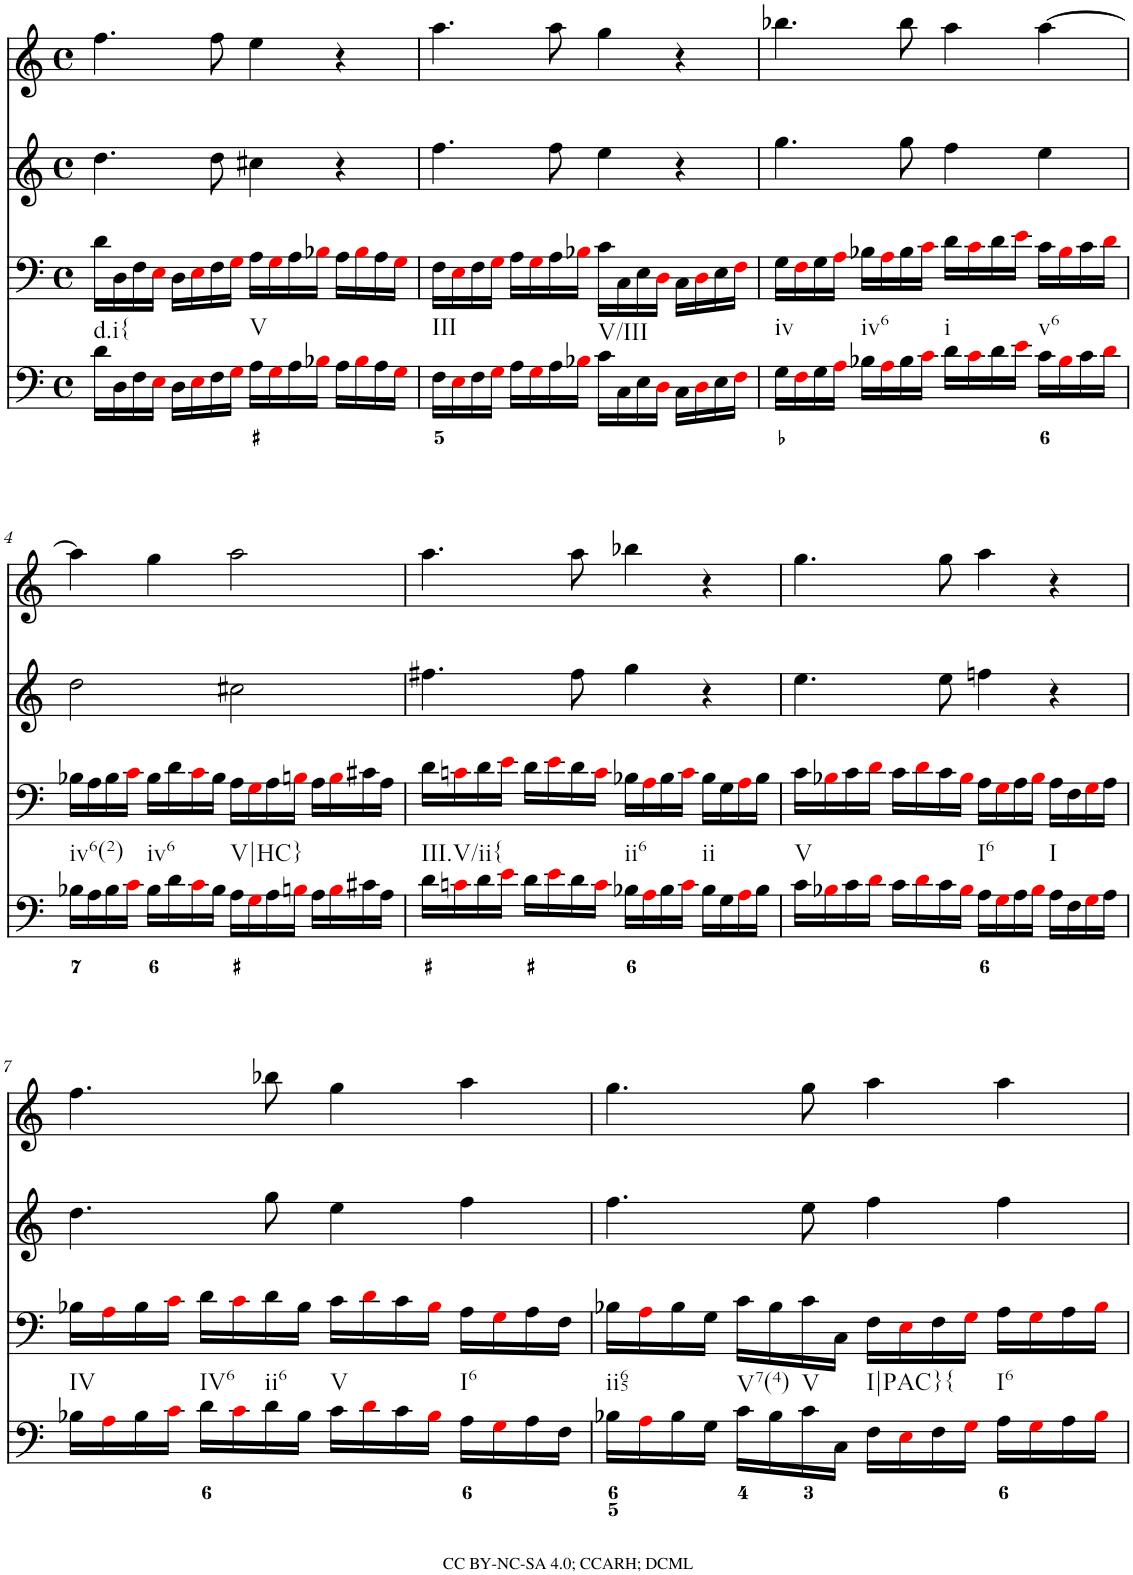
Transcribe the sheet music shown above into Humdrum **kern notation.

**kern	**kern	**kern	**kern
*part4	*part3	*part2	*part1
*staff4	*staff3	*staff2	*staff1
*I"Piano	*I"Piano	*I"Piano	*I"Piano
*I'Pno	*I'Pno	*I'Pno	*I'Pno
*clefF4	*clefF4	*clefG2	*clefG2
*k[]	*k[]	*k[]	*k[]
*M4/4	*M4/4	*M4/4	*M4/4
*met(c)	*met(c)	*met(c)	*met(c)
=1	=1	=1	=1
!	!LO:TX:b:t=d.i{	!	!
16d\LL	16d\LL	4.dd\	4.ff\
16D\	16D\	.	.
16F\	16F\	.	.
16Ei\JJ	16Ei\JJ	.	.
16D\LL	16D\LL	.	.
16Ei\	16Ei\	.	.
16F\	16F\	8dd\	8ff\
16Gi\JJ	16Gi\JJ	.	.
!	!LO:TX:b:t=V	!	!
16A\LL	16A\LL	4cc#X\	4ee\
16Gi\	16Gi\	.	.
16A\	16A\	.	.
16B-Xi\JJ	16B-Xi\JJ	.	.
16A\LL	16A\LL	4r	4r
16B-i\	16B-i\	.	.
16A\	16A\	.	.
16Gi\JJ	16Gi\JJ	.	.
=2	=2	=2	=2
!	!LO:TX:b:t=III	!	!
16F\LL	16F\LL	4.ff\	4.aa\
16Ei\	16Ei\	.	.
16F\	16F\	.	.
16Gi\JJ	16Gi\JJ	.	.
16A\LL	16A\LL	.	.
16Gi\	16Gi\	.	.
16A\	16A\	8ff\	8aa\
16B-Xi\JJ	16B-Xi\JJ	.	.
!	!LO:TX:b:t=V/III	!	!
16c\LL	16c\LL	4ee\	4gg\
16C\	16C\	.	.
16E\	16E\	.	.
16Di\JJ	16Di\JJ	.	.
16C\LL	16C\LL	4r	4r
16Di\	16Di\	.	.
16E\	16E\	.	.
16Fi\JJ	16Fi\JJ	.	.
=3	=3	=3	=3
!	!LO:TX:b:t=iv	!	!
16G\LL	16G\LL	4.gg\	4.bb-X\
16Fi\	16Fi\	.	.
16G\	16G\	.	.
16Ai\JJ	16Ai\JJ	.	.
!	!LO:TX:b:t=iv6	!	!
16B-X\LL	16B-X\LL	.	.
16Ai\	16Ai\	.	.
16B-\	16B-\	8gg\	8bb-\
16ci\JJ	16ci\JJ	.	.
!	!LO:TX:b:t=i	!	!
16d\LL	16d\LL	4ff\	4aa\
16ci\	16ci\	.	.
16d\	16d\	.	.
16ei\JJ	16ei\JJ	.	.
!	!LO:TX:b:t=v6	!	!
16c\LL	16c\LL	4ee\	[4aa\
16B-i\	16B-i\	.	.
16c\	16c\	.	.
16di\JJ	16di\JJ	.	.
!!LO:LB:g=z
=4	=4	=4	=4
!	!LO:TX:b:t=iv6(2)	!	!
16B-X\LL	16B-X\LL	2dd\	4aa\]
16A\	16A\	.	.
16B-\	16B-\	.	.
16ci\JJ	16ci\JJ	.	.
!	!LO:TX:b:t=iv6	!	!
16B-\LL	16B-\LL	.	4gg\
16d\	16d\	.	.
16ci\	16ci\	.	.
16B-\JJ	16B-\JJ	.	.
!	!LO:TX:b:t=V|HC}	!	!
16A\LL	16A\LL	2cc#X\	2aa\
16Gi\	16Gi\	.	.
16A\	16A\	.	.
16Bni\JJ	16Bni\JJ	.	.
16A\LL	16A\LL	.	.
16Bi\	16Bi\	.	.
16c#X\	16c#X\	.	.
16A\JJ	16A\JJ	.	.
=5	=5	=5	=5
!	!LO:TX:b:t=III.V/ii{	!	!
16d\LL	16d\LL	4.ff#X\	4.aa\
16cni\	16cni\	.	.
16d\	16d\	.	.
16ei\JJ	16ei\JJ	.	.
16d\LL	16d\LL	.	.
16ei\	16ei\	.	.
16d\	16d\	8ff#\	8aa\
16ci\JJ	16ci\JJ	.	.
!	!LO:TX:b:t=ii6	!	!
16B-X\LL	16B-X\LL	4gg\	4bb-X\
16Ai\	16Ai\	.	.
16B-\	16B-\	.	.
16ci\JJ	16ci\JJ	.	.
!	!LO:TX:b:t=ii	!	!
16B-\LL	16B-\LL	4r	4r
16G\	16G\	.	.
16Ai\	16Ai\	.	.
16B-\JJ	16B-\JJ	.	.
=6	=6	=6	=6
!	!LO:TX:b:t=V	!	!
16c\LL	16c\LL	4.ee\	4.gg\
16B-Xi\	16B-Xi\	.	.
16c\	16c\	.	.
16di\JJ	16di\JJ	.	.
16c\LL	16c\LL	.	.
16di\	16di\	.	.
16c\	16c\	8ee\	8gg\
16B-i\JJ	16B-i\JJ	.	.
!	!LO:TX:b:t=I6	!	!
16A\LL	16A\LL	4ffn\	4aa\
16Gi\	16Gi\	.	.
16A\	16A\	.	.
16B-i\JJ	16B-i\JJ	.	.
!	!LO:TX:b:t=I	!	!
16A\LL	16A\LL	4r	4r
16F\	16F\	.	.
16Gi\	16Gi\	.	.
16A\JJ	16A\JJ	.	.
!!LO:LB:g=z
=7	=7	=7	=7
!	!LO:TX:b:t=IV	!	!
16B-X\LL	16B-X\LL	4.dd\	4.ff\
16Ai\	16Ai\	.	.
16B-\	16B-\	.	.
16ci\JJ	16ci\JJ	.	.
!	!LO:TX:b:t=IV6	!	!
16d\LL	16d\LL	.	.
16ci\	16ci\	.	.
!	!LO:TX:b:t=ii6	!	!
16d\	16d\	8gg\	8bb-X\
16B-\JJ	16B-\JJ	.	.
!	!LO:TX:b:t=V	!	!
16c\LL	16c\LL	4ee\	4gg\
16di\	16di\	.	.
16c\	16c\	.	.
16B-i\JJ	16B-i\JJ	.	.
!	!LO:TX:b:t=I6	!	!
16A\LL	16A\LL	4ff\	4aa\
16Gi\	16Gi\	.	.
16A\	16A\	.	.
16F\JJ	16F\JJ	.	.
=8	=8	=8	=8
!	!LO:TX:b:t=ii65	!	!
16B-X\LL	16B-X\LL	4.ff\	4.gg\
16Ai\	16Ai\	.	.
16B-\	16B-\	.	.
16G\JJ	16G\JJ	.	.
!	!LO:TX:b:t=V7(4)	!	!
16c\LL	16c\LL	.	.
16B-\	16B-\	.	.
!	!LO:TX:b:t=V	!	!
16c\	16c\	8ee\	8gg\
16C\JJ	16C\JJ	.	.
!	!LO:TX:b:t=I|PAC}{	!	!
16F\LL	16F\LL	4ff\	4aa\
16Ei\	16Ei\	.	.
16F\	16F\	.	.
16Gi\JJ	16Gi\JJ	.	.
!	!LO:TX:b:t=I6	!	!
16A\LL	16A\LL	4ff\	4aa\
16Gi\	16Gi\	.	.
16A\	16A\	.	.
16B-i\JJ	16B-i\JJ	.	.
=	=	=	=
*-	*-	*-	*-
